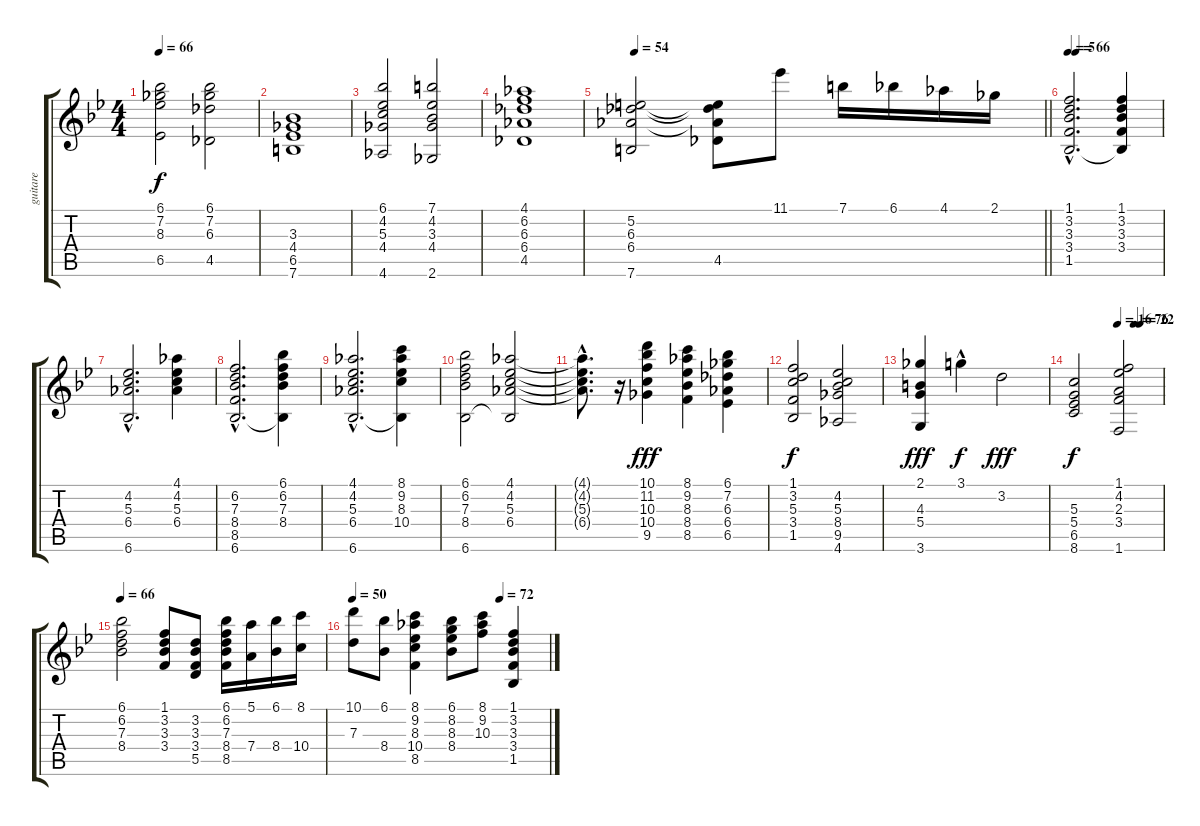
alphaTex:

\track ("guitare" "guitare") {instrument acousticguitarnylon}
\staff {score tabs}
\tuning (E4 B3 G3 D3 A2 E2) {hide}
\ts (4 4)
\tempo 66
\clef g2
\ks bb
(6.1 7.2 8.3 6.5).2{dy f} (6.1 7.2 6.3 4.5).2 |
(3.3 4.4 6.5 7.6).1 |
(6.1 4.2 5.3 4.4 4.6).2 (7.1 4.2 3.3 4.4 2.6).2 |
(4.1 6.2 6.3 6.4 4.5).1 |
\tempo 54
\barLineRight lightlight
(5.2 6.3 6.4 7.6).2 (5.2{t} 6.3{t} 6.4{t} 4.5).8 11.1.8 7.1.16 6.1.16 4.1.16 2.1.16 |
\tempo 5
\tempo (66 0.08333333333333333)
(1.1{hac} 3.2{hac} 3.3{hac} 3.4{hac} 1.5{hac}).2{d} (1.1 3.2 3.3 3.4 1.5{t}).4 |
(4.2{hac} 5.3{hac} 6.4{hac} 6.6).2{d volume 6} (4.1 4.2 5.3 6.4).4{volume 12} |
(6.2{hac} 7.3{hac} 8.4{hac} 8.5{hac} 6.6{hac}).2{d volume 11} (6.1 6.2 7.3 8.4 6.6{t}).4 |
(4.1{hac} 4.2{hac} 5.3{hac} 6.4{hac} 6.6{hac}).2{d} (8.1 9.2 8.3 10.4 6.6{t}).4 |
(6.1 6.2 7.3 8.4 6.6).2 (4.1 4.2 5.3 6.4 6.6{t}).2 |
(4.1{hac t} 4.2{hac t} 5.3{hac t} 6.4{hac t}).8{d} r.16 (10.1 11.2 10.3 10.4 9.5).4{dy fff} (8.1 9.2 8.3 8.4 8.5).4 (6.1 7.2 6.3 6.4 6.5).4 |
(1.1 3.2 5.3 3.4 1.5).2{dy f} (4.2 5.3 8.4 9.5 4.6).2 |
(2.1 4.3 5.4 3.6).4{dy fff} 3.1{hac}.4{dy f} 3.2.2{dy fff} |
\tempo (16 0.5)
\tempo (76 0.6875)
\tempo (22 0.75)
(5.3 5.4 6.5 8.6).2{dy f} (1.1 4.2 2.3 3.4 1.6).2{volume 0 instrument stringensemble1} |
\tempo 66
(6.1 6.2 7.3 8.4).2{volume 12} (1.1 3.2 3.3 3.4).8 (3.2 3.3 3.4 5.5).8 (6.1 6.2 7.3 8.4 8.5).16 (5.1 7.4).16 (6.1 8.4).16 (8.1 10.4).16 |
\tempo 50
\tempo (72 0.75)
(10.1 7.3).8 (6.1 8.4).8 (8.1 9.2 8.3 10.4 8.5).4 (6.1 8.2 8.3 8.4).8 (8.1 9.2 10.3).8 (1.1 3.2 3.3 3.4 1.5).4
